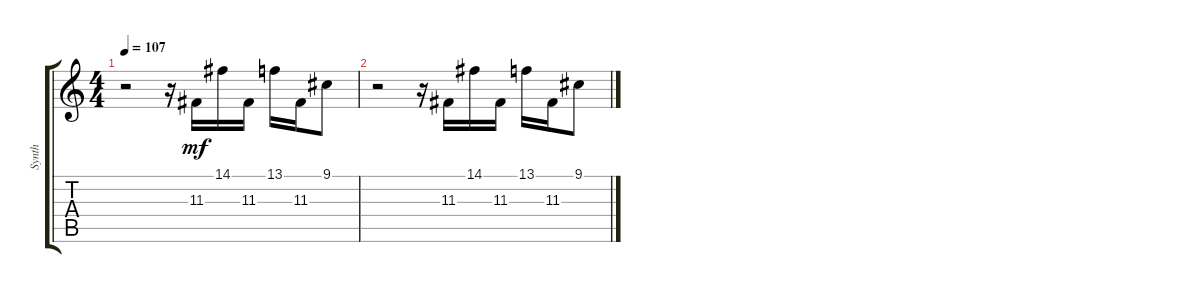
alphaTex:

\track ("Synth" "Synth") {instrument lead2sawtooth}
\staff {score tabs}
\tuning (E4 B3 G3 D3 A2 E2) {hide}
\ts (4 4)
\tempo 107
\clef g2
\ks c
r.2{dy mf} r.16 11.3.16 14.1.16 11.3.16 13.1.16 11.3.16 9.1.8 |
r.2 r.16 11.3.16 14.1.16 11.3.16 13.1.16 11.3.16 9.1.8
